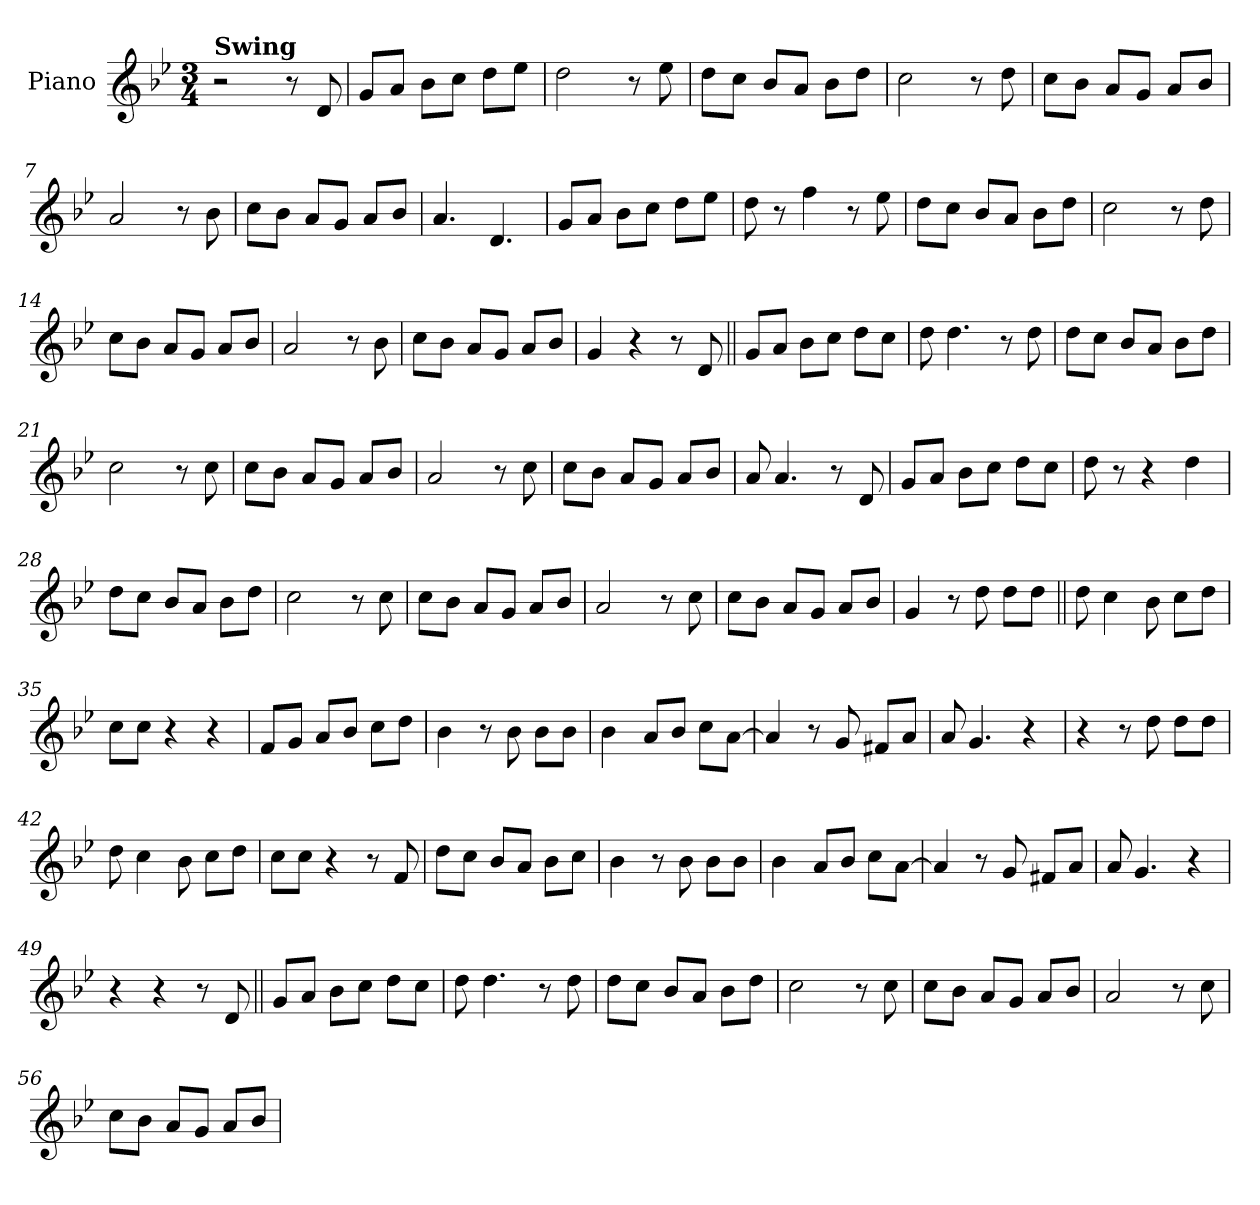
**kern
*part1
*staff1
*I"Piano
*I'Pno.
*clefG2
*k[b-e-]
*M3/4
=1
!LO:TX:B:t=Swing
2r
8r
8d
=2
8gL
8aJ
8b-L
8ccJ
8ddL
8ee-J
=3
2dd
8r
8ee-
=4
8ddL
8ccJ
8b-L
8aJ
8b-L
8ddJ
=5
2cc
8r
8dd
=6
8ccL
8b-J
8aL
8gJ
8aL
8b-J
=7
2a
8r
8b-
=8
8ccL
8b-J
8aL
8gJ
8aL
8b-J
=9
4.a
4.d
=10
8gL
8aJ
8b-L
8ccJ
8ddL
8ee-J
=11
8dd
8r
4ff
8r
8ee-
=12
8ddL
8ccJ
8b-L
8aJ
8b-L
8ddJ
=13
2cc
8r
8dd
=14
8ccL
8b-J
8aL
8gJ
8aL
8b-J
=15
2a
8r
8b-
=16
8ccL
8b-J
8aL
8gJ
8aL
8b-J
=17
4g
4r
8r
8d
=18||
8gL
8aJ
8b-L
8ccJ
8ddL
8ccJ
=19
8dd
4.dd
8r
8dd
=20
8ddL
8ccJ
8b-L
8aJ
8b-L
8ddJ
=21
2cc
8r
8cc
=22
8ccL
8b-J
8aL
8gJ
8aL
8b-J
=23
2a
8r
8cc
=24
8ccL
8b-J
8aL
8gJ
8aL
8b-J
=25
8a
4.a
8r
8d
=26
8gL
8aJ
8b-L
8ccJ
8ddL
8ccJ
=27
8dd
8r
4r
4dd
=28
8ddL
8ccJ
8b-L
8aJ
8b-L
8ddJ
=29
2cc
8r
8cc
=30
8ccL
8b-J
8aL
8gJ
8aL
8b-J
=31
2a
8r
8cc
=32
8ccL
8b-J
8aL
8gJ
8aL
8b-J
=33
4g
8r
8dd
8ddL
8ddJ
=34||
8dd
4cc
8b-
8ccL
8ddJ
=35
8ccL
8ccJ
4r
4r
=36
8fL
8gJ
8aL
8b-J
8ccL
8ddJ
=37
4b-
8r
8b-
8b-L
8b-J
=38
4b-
8aL
8b-J
8ccL
[8aJ
=39
4a]
8r
8g
8f#XL
8aJ
=40
8a
4.g
4r
=41
4r
8r
8dd
8ddL
8ddJ
=42
8dd
4cc
8b-
8ccL
8ddJ
=43
8ccL
8ccJ
4r
8r
8f
=44
8ddL
8ccJ
8b-L
8aJ
8b-L
8ccJ
=45
4b-
8r
8b-
8b-L
8b-J
=46
4b-
8aL
8b-J
8ccL
[8aJ
=47
4a]
8r
8g
8f#XL
8aJ
=48
8a
4.g
4r
=49
4r
4r
8r
8d
=50||
8gL
8aJ
8b-L
8ccJ
8ddL
8ccJ
=51
8dd
4.dd
8r
8dd
=52
8ddL
8ccJ
8b-L
8aJ
8b-L
8ddJ
=53
2cc
8r
8cc
=54
8ccL
8b-J
8aL
8gJ
8aL
8b-J
=55
2a
8r
8cc
=56
8ccL
8b-J
8aL
8gJ
8aL
8b-J
=
*-
